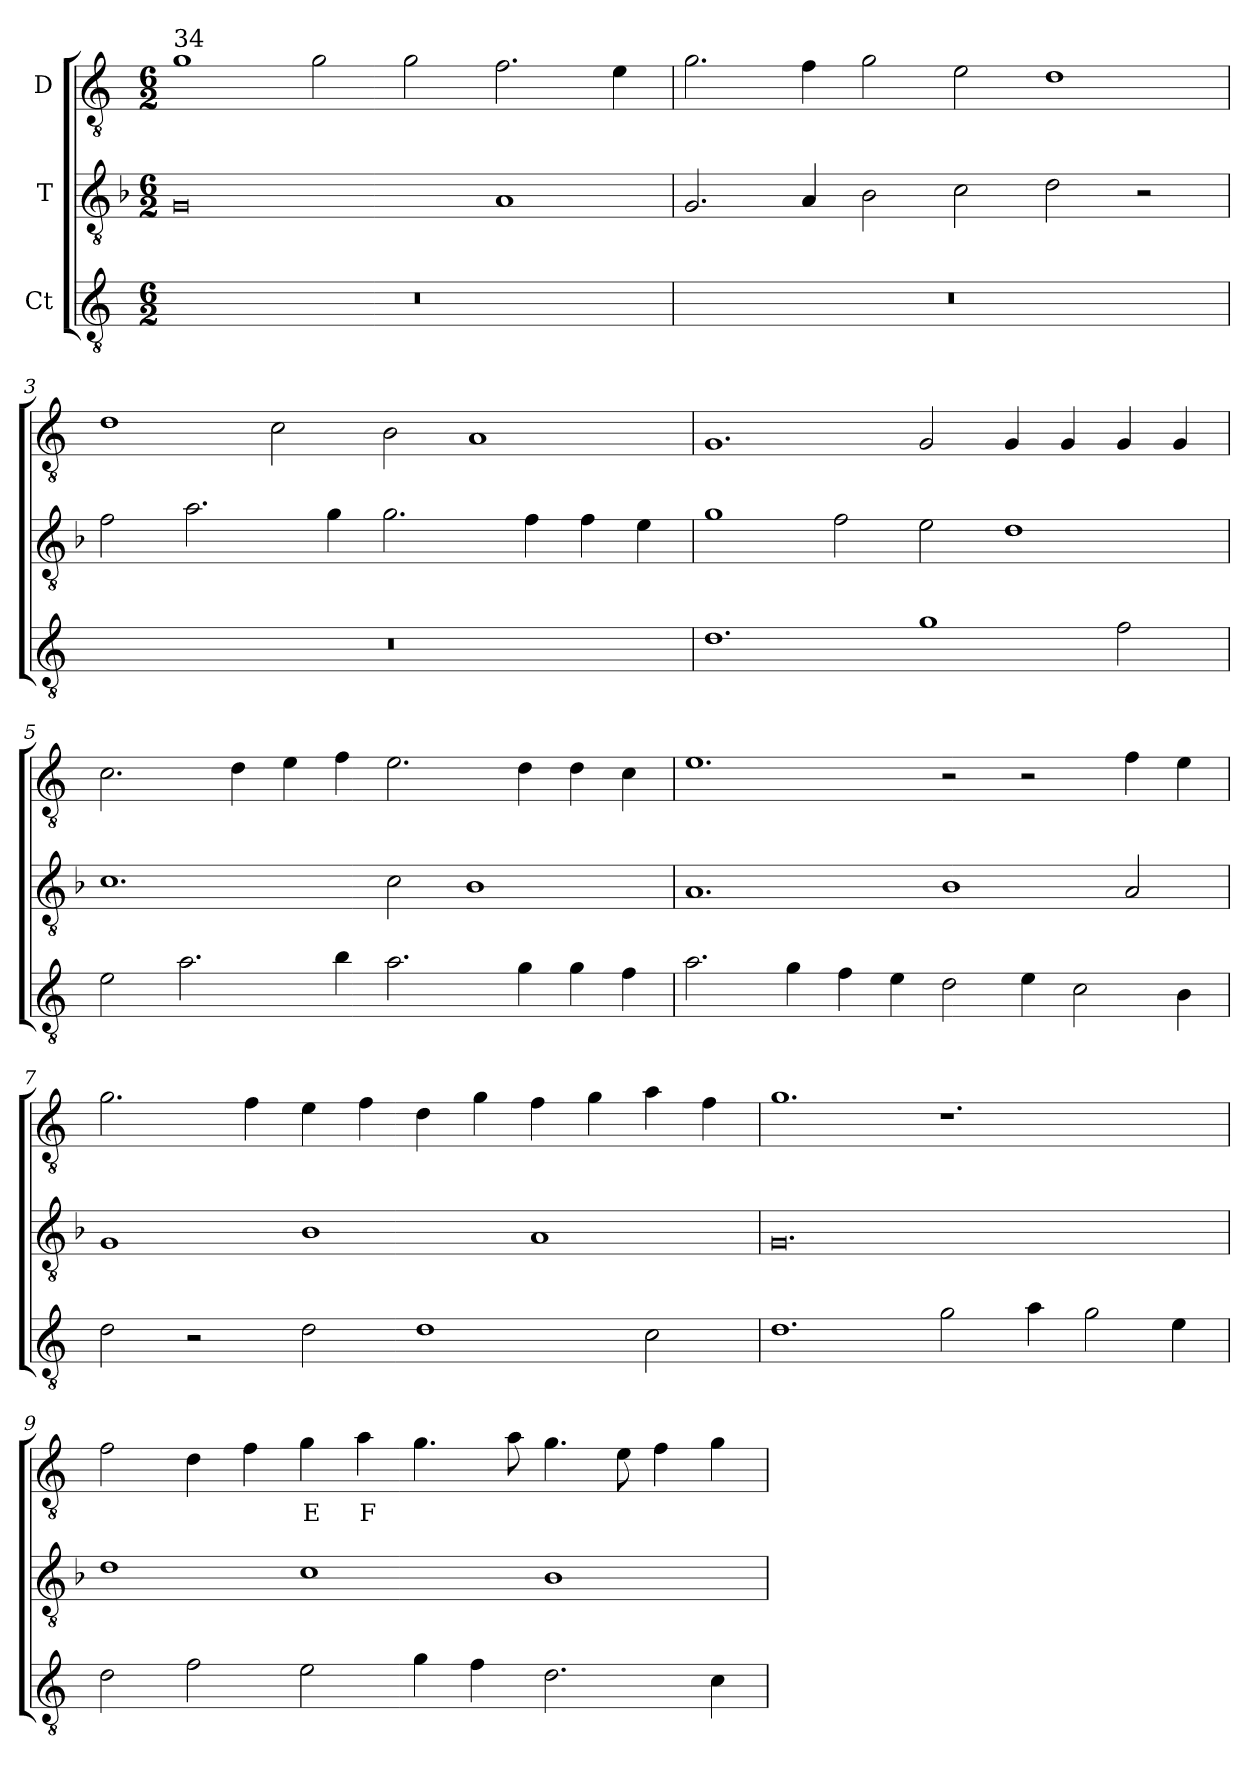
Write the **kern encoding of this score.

**kern	**kern	**kern	**text
*part3	*part2	*part1	*part1
*staff3	*staff2	*staff1	*staff1
*I"Ct	*I"T	*I"D	*
!!LO:PB:g=z
*clefGv2	*clefGv2	*clefGv2	*
*ITrd7c12	*ITrd7c12	*ITrd7c12	*
*k[]	*k[b-]	*k[]	*
*C:	*F:	*C:	*
*M6/2	*M6/2	*M6/2	*
=1	=1	=1	=1
!	!	!LO:TX:a:t=34	!
0.r	0GGi/	1Gi\	.
.	.	2Gi\	.
.	.	2Gi\	.
.	1AAi/	2.Fi\	.
.	.	4Ei\	.
=2	=2	=2	=2
0.r	2.GGi/	2.Gi\	.
.	4AAi/	4Fi\	.
.	2BB-i\	2Gi\	.
.	2Ci\	2Ei\	.
.	2Di\	1Di\	.
.	2r	.	.
=3	=3	=3	=3
0.r	2Fi\	1Di\	.
.	2.Ai\	.	.
.	.	2Ci\	.
.	4Gi\	.	.
.	2.Gi\	2BBi\	.
.	.	1AAi/	.
.	4Fi\	.	.
.	4Fi\	.	.
.	4Ei\	.	.
=4	=4	=4	=4
1.Di\	1Gi\	1.GGi/	.
.	2Fi\	.	.
1Gi\	2Ei\	2GGi/	.
.	1Di\	4GGi/	.
.	.	4GGi/	.
2Fi\	.	4GGi/	.
.	.	4GGi/	.
!!LO:LB:g=z
=5	=5	=5	=5
2Ei\	1.Ci\	2.Ci\	.
2.Ai\	.	.	.
.	.	4Di\	.
.	.	4Ei\	.
4Bi\	.	4Fi\	.
2.Ai\	2Ci\	2.Ei\	.
.	1BB-i/	.	.
4Gi\	.	4Di\	.
4Gi\	.	4Di\	.
4Fi\	.	4Ci\	.
=6	=6	=6	=6
2.Ai\	1.AAi/	1.Ei\	.
4Gi\	.	.	.
4Fi\	.	.	.
4Ei\	.	.	.
2Di\	1BB-i/	2r	.
4Ei\	.	2r	.
2Ci\	.	.	.
.	2AAi/	4Fi\	.
4BBi\	.	4Ei\	.
=7	=7	=7	=7
2Di\	1GGi/	2.Gi\	.
2r	.	.	.
.	.	4Fi\	.
2Di\	1BB-i/	4Ei\	.
.	.	4Fi\	.
1Di\	.	4Di\	.
.	.	4Gi\	.
.	1AAi/	4Fi\	.
.	.	4Gi\	.
2Ci\	.	4Ai\	.
.	.	4Fi\	.
=8	=8	=8	=8
1.Di\	0.GGi/	1.Gi\	.
2Gi\	.	1.r	.
4Ai\	.	.	.
2Gi\	.	.	.
4Ei\	.	.	.
!!LO:LB:g=z
=9	=9	=9	=9
2Di\	1Di\	2Fi\	.
2Fi\	.	4Di\	.
.	.	4Fi\	.
!	!	!	!LO:LY:b:color=#000000
2Ei\	1Ci\	4Gi\	E
!	!	!	!LO:LY:b:color=#000000
.	.	4Ai\	F
4Gi\	.	4.Gi\	.
4Fi\	.	.	.
.	.	8Ai\	.
2.Di\	1BB-i/	4.Gi\	.
.	.	8Ei\	.
.	.	4Fi\	.
4Ci\	.	4Gi\	.
=	=	=	=
*-	*-	*-	*-
